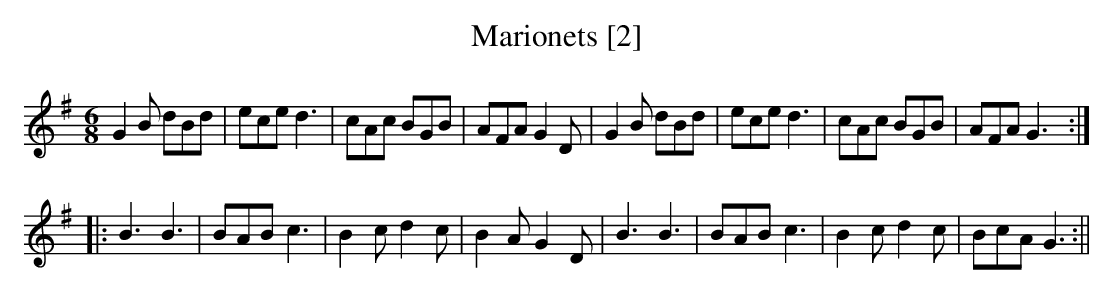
X:1
T:Marionets [2]
M:6/8
L:1/8
K:G
G2B dBd|ece d3|cAc BGB|AFA G2D|G2B dBd|ece d3|cAc BGB|AFA G3:|
|:B3 B3|BAB c3|B2c d2c|B2A G2D|B3 B3|BAB c3|B2c d2c|BcA G3:||
